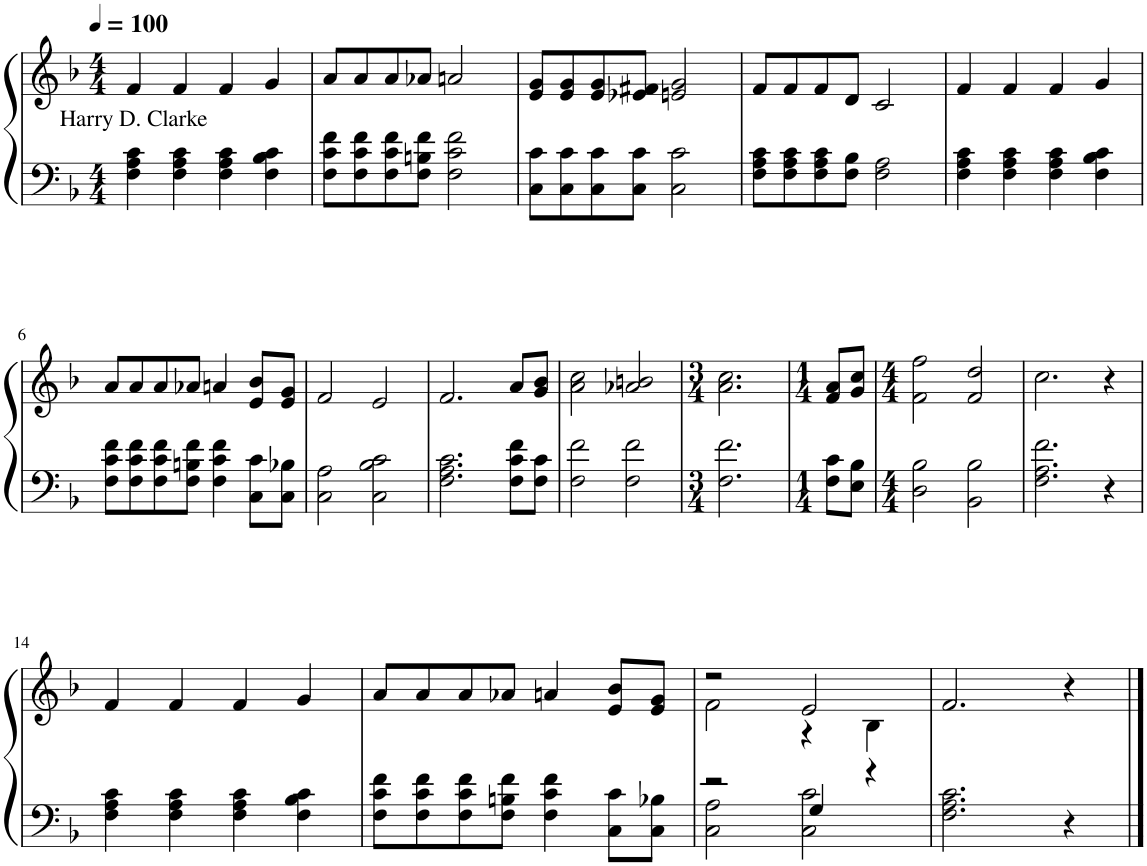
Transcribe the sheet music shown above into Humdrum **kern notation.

**kern	**kern	**text
*part1	*part1	*part1
*staff2	*staff1	*staff1
*I"Grand Piano	*	*
*I'Pno	*	*
*clefF4	*clefG2	*
*k[b-]	*k[b-]	*
*M4/4	*M4/4	*
*MM100	*MM100	*
=1	=1	=1
!	!	!LO:LY:b
4F\ 4A\ 4c\	4f/	Harry D. Clarke
4F\ 4A\ 4c\	4f/	.
4F\ 4A\ 4c\	4f/	.
4F\ 4B-\ 4c\	4g/	.
=2	=2	=2
8F\ 8c\ 8f\L	8a/L	.
8F\ 8c\ 8f\	8a/	.
8F\ 8c\ 8f\	8a/	.
8F\ 8Bn\ 8f\J	8a-X/J	.
2F\ 2c\ 2f\	2an/	.
=3	=3	=3
8C\ 8c\L	8e/ 8g/L	.
8C\ 8c\	8e/ 8g/	.
8C\ 8c\	8e/ 8g/	.
8C\ 8c\J	8e-X/ 8f#X/J	.
2C\ 2c\	2en/ 2g/	.
=4	=4	=4
8F\ 8A\ 8c\L	8f/L	.
8F\ 8A\ 8c\	8f/	.
8F\ 8A\ 8c\	8f/	.
8F\ 8B-\J	8d/J	.
2F\ 2A\	2c/	.
=5	=5	=5
4F\ 4A\ 4c\	4f/	.
4F\ 4A\ 4c\	4f/	.
4F\ 4A\ 4c\	4f/	.
4F\ 4B-\ 4c\	4g/	.
!!LO:LB:g=z
=6	=6	=6
8F\ 8c\ 8f\L	8a/L	.
8F\ 8c\ 8f\	8a/	.
8F\ 8c\ 8f\	8a/	.
8F\ 8Bn\ 8f\J	8a-X/J	.
4F\ 4c\ 4f\	4an/	.
8C\ 8c\L	8e/ 8b-/L	.
8C\ 8B-X\J	8e/ 8g/J	.
=7	=7	=7
2C\ 2A\	2f/	.
2C\ 2B-\ 2c\	2e/	.
=8	=8	=8
2.F\ 2.A\ 2.c\	2.f/	.
8F\ 8c\ 8f\L	8a/L	.
8F\ 8c\J	8g/ 8b-/J	.
=9	=9	=9
2F\ 2f\	2a\ 2cc\	.
2F\ 2f\	2a-X/ 2bn/	.
=10	=10	=10
*M3/4	*M3/4	*
2.F\ 2.f\	2.a\ 2.cc\	.
=11	=11	=11
*M1/4	*M1/4	*
8F\ 8c\L	8f/ 8a/L	.
8E\ 8B-\J	8g/ 8cc/J	.
=12	=12	=12
*M4/4	*M4/4	*
2D\ 2B-\	2f\ 2ff\	.
2BB-\ 2B-\	2f/ 2dd/	.
=13	=13	=13
2.F\ 2.A\ 2.f\	2.cc\	.
4r	4r	.
!!LO:LB:g=z
=14	=14	=14
4F\ 4A\ 4c\	4f/	.
4F\ 4A\ 4c\	4f/	.
4F\ 4A\ 4c\	4f/	.
4F\ 4B-\ 4c\	4g/	.
=15	=15	=15
8F\ 8c\ 8f\L	8a/L	.
8F\ 8c\ 8f\	8a/	.
8F\ 8c\ 8f\	8a/	.
8F\ 8Bn\ 8f\J	8a-X/J	.
4F\ 4c\ 4f\	4an/	.
8C\ 8c\L	8e/ 8b-/L	.
8C\ 8B-X\J	8e/ 8g/J	.
=16	=16	=16
*^	*^	*
2r	2C\ 2A\	2r	2f\	.
4G/	2C\ 2c\	2e/	4r	.
4r	.	.	4B-\	.
*v	*v	*	*	*
*	*v	*v	*
=17	=17	=17
2.F\ 2.A\ 2.c\	2.f/	.
4r	4r	.
==	==	==
*-	*-	*-
